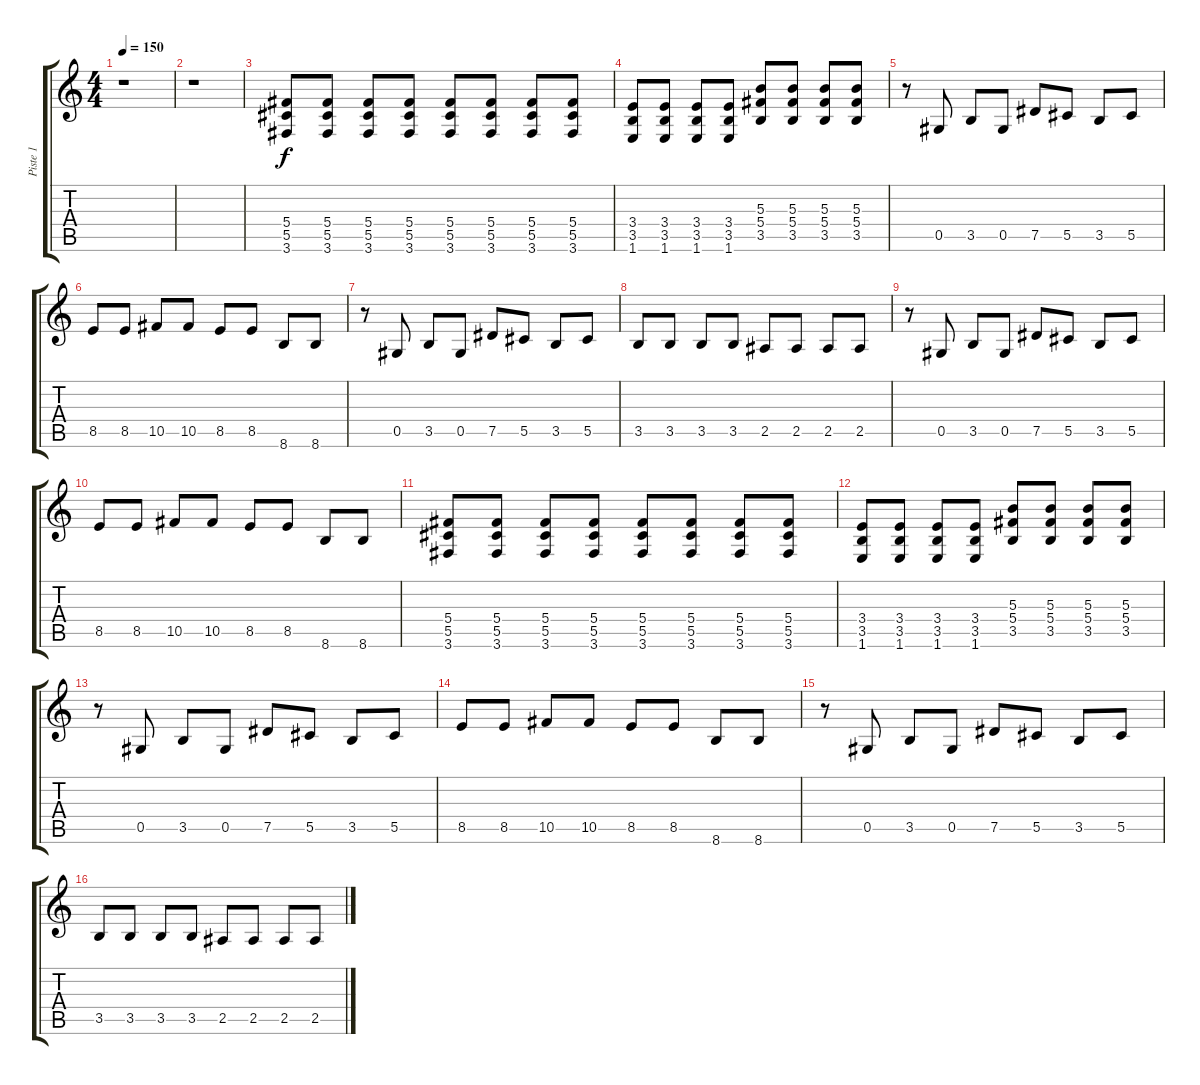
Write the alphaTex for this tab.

\track ("Piste 1" "Piste 1") {instrument distortionguitar}
\staff {score tabs}
\tuning (Eb4 Bb3 Gb3 Db3 Ab2 Eb2) {hide}
\ts (4 4)
\tempo 150
\clef g2
\ks c
r.1{dy f} |
r.1 |
(5.4 5.5 3.6).8 (5.4 5.5 3.6).8 (5.4 5.5 3.6).8 (5.4 5.5 3.6).8 (5.4 5.5 3.6).8 (5.4 5.5 3.6).8 (5.4 5.5 3.6).8 (5.4 5.5 3.6).8 |
(3.4 3.5 1.6).8 (3.4 3.5 1.6).8 (3.4 3.5 1.6).8 (3.4 3.5 1.6).8 (5.3 5.4 3.5).8 (5.3 5.4 3.5).8 (5.3 5.4 3.5).8 (5.3 5.4 3.5).8 |
r.8 0.5.8 3.5.8 0.5.8 7.5.8 5.5.8 3.5.8 5.5.8 |
8.5.8 8.5.8 10.5.8 10.5.8 8.5.8 8.5.8 8.6.8 8.6.8 |
r.8 0.5.8 3.5.8 0.5.8 7.5.8 5.5.8 3.5.8 5.5.8 |
3.5.8 3.5.8 3.5.8 3.5.8 2.5.8 2.5.8 2.5.8 2.5.8 |
r.8 0.5.8 3.5.8 0.5.8 7.5.8 5.5.8 3.5.8 5.5.8 |
8.5.8 8.5.8 10.5.8 10.5.8 8.5.8 8.5.8 8.6.8 8.6.8 |
(5.4 5.5 3.6).8 (5.4 5.5 3.6).8 (5.4 5.5 3.6).8 (5.4 5.5 3.6).8 (5.4 5.5 3.6).8 (5.4 5.5 3.6).8 (5.4 5.5 3.6).8 (5.4 5.5 3.6).8 |
(3.4 3.5 1.6).8 (3.4 3.5 1.6).8 (3.4 3.5 1.6).8 (3.4 3.5 1.6).8 (5.3 5.4 3.5).8 (5.3 5.4 3.5).8 (5.3 5.4 3.5).8 (5.3 5.4 3.5).8 |
r.8 0.5.8 3.5.8 0.5.8 7.5.8 5.5.8 3.5.8 5.5.8 |
8.5.8 8.5.8 10.5.8 10.5.8 8.5.8 8.5.8 8.6.8 8.6.8 |
r.8 0.5.8 3.5.8 0.5.8 7.5.8 5.5.8 3.5.8 5.5.8 |
3.5.8 3.5.8 3.5.8 3.5.8 2.5.8 2.5.8 2.5.8 2.5.8
